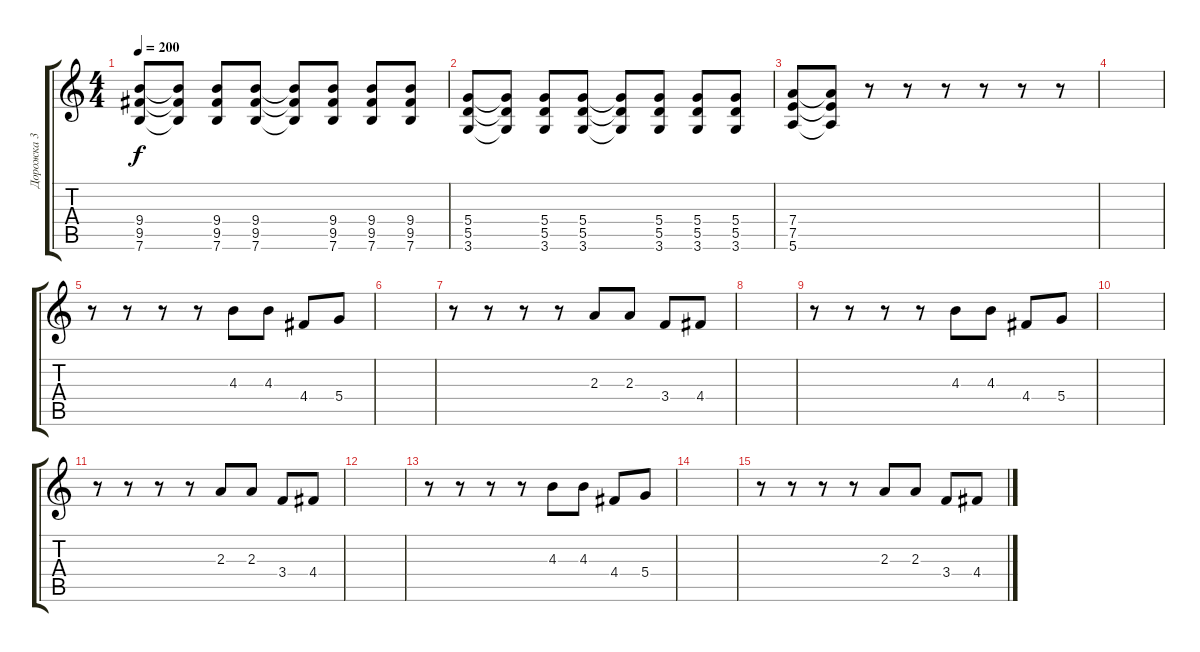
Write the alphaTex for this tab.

\track ("Дорожка 3" "Дорожка 3") {instrument overdrivenguitar}
\staff {score tabs}
\tuning (E4 B3 G3 D3 A2 E2) {hide}
\ts (4 4)
\tempo 200
\clef g2
\ks c
(9.4 9.5 7.6).8{dy f} (9.4{t} 9.5{t} 7.6{t}).8 (9.4 9.5 7.6).8 (9.4 9.5 7.6).8 (9.4{t} 9.5{t} 7.6{t}).8 (9.4 9.5 7.6).8 (9.4 9.5 7.6).8 (9.4 9.5 7.6).8 |
(5.4 5.5 3.6).8 (5.4{t} 5.5{t} 3.6{t}).8 (5.4 5.5 3.6).8 (5.4 5.5 3.6).8 (5.4{t} 5.5{t} 3.6{t}).8 (5.4 5.5 3.6).8 (5.4 5.5 3.6).8 (5.4 5.5 3.6).8 |
(7.4 7.5 5.6).8 (7.4{t} 7.5{t} 5.6{t}).8 r.8 r.8 r.8 r.8 r.8 r.8 |
|
r.8 r.8 r.8 r.8 4.3.8 4.3.8 4.4.8 5.4.8 |
|
r.8 r.8 r.8 r.8 2.3.8 2.3.8 3.4.8 4.4.8 |
|
r.8 r.8 r.8 r.8 4.3.8 4.3.8 4.4.8 5.4.8 |
|
r.8 r.8 r.8 r.8 2.3.8 2.3.8 3.4.8 4.4.8 |
|
r.8 r.8 r.8 r.8 4.3.8 4.3.8 4.4.8 5.4.8 |
|
r.8 r.8 r.8 r.8 2.3.8 2.3.8 3.4.8 4.4.8
